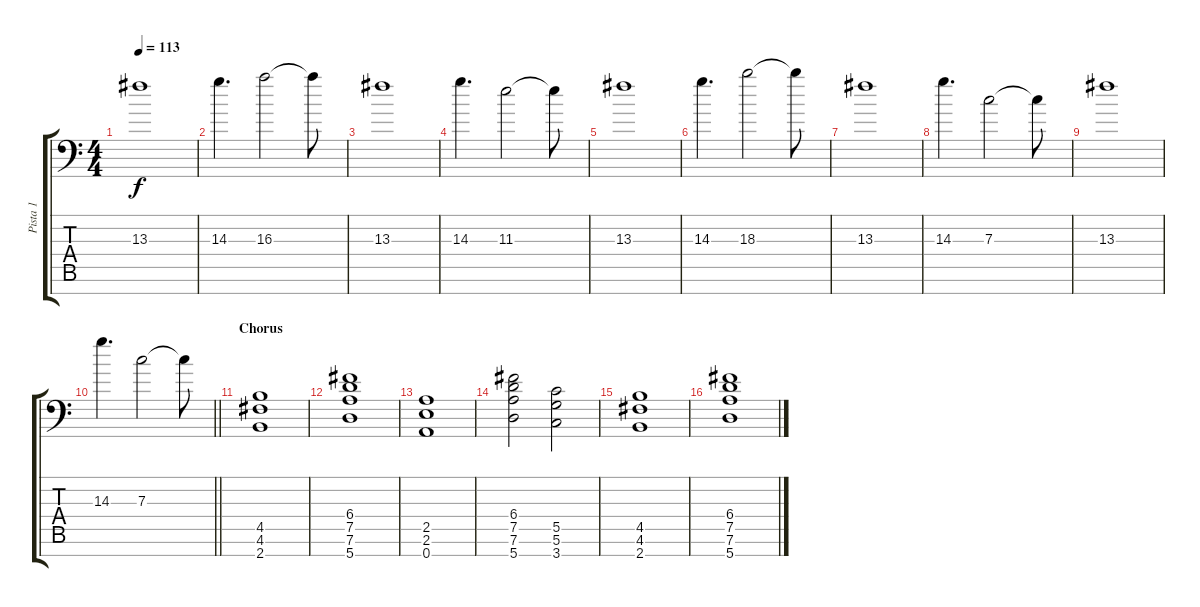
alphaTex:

\track ("Pista 1" "Pista 1") {instrument overdrivenguitar}
\staff {score tabs}
\tuning (D4 A3 F3 C3 G2 D2 A1) {hide}
\ts (4 4)
\tempo 113
\clef f4
\ks c
13.3.1{dy f} |
14.3.4{d} 16.3.2 16.3{t}.8 |
13.3.1 |
14.3.4{d} 11.3.2 11.3{t}.8 |
13.3.1 |
14.3.4{d} 18.3.2 18.3{t}.8 |
13.3.1 |
14.3.4{d} 7.3.2 7.3{t}.8 |
13.3.1 |
\barLineRight lightlight
14.3.4{d} 7.3.2 7.3{t}.8 |
\section ("" "Chorus")
(4.5 4.6 2.7).1 |
(6.4 7.5 7.6 5.7).1 |
(2.5 2.6 0.7).1 |
(6.4 7.5 7.6 5.7).2 (5.5 5.6 3.7).2 |
(4.5 4.6 2.7).1 |
(6.4 7.5 7.6 5.7).1
